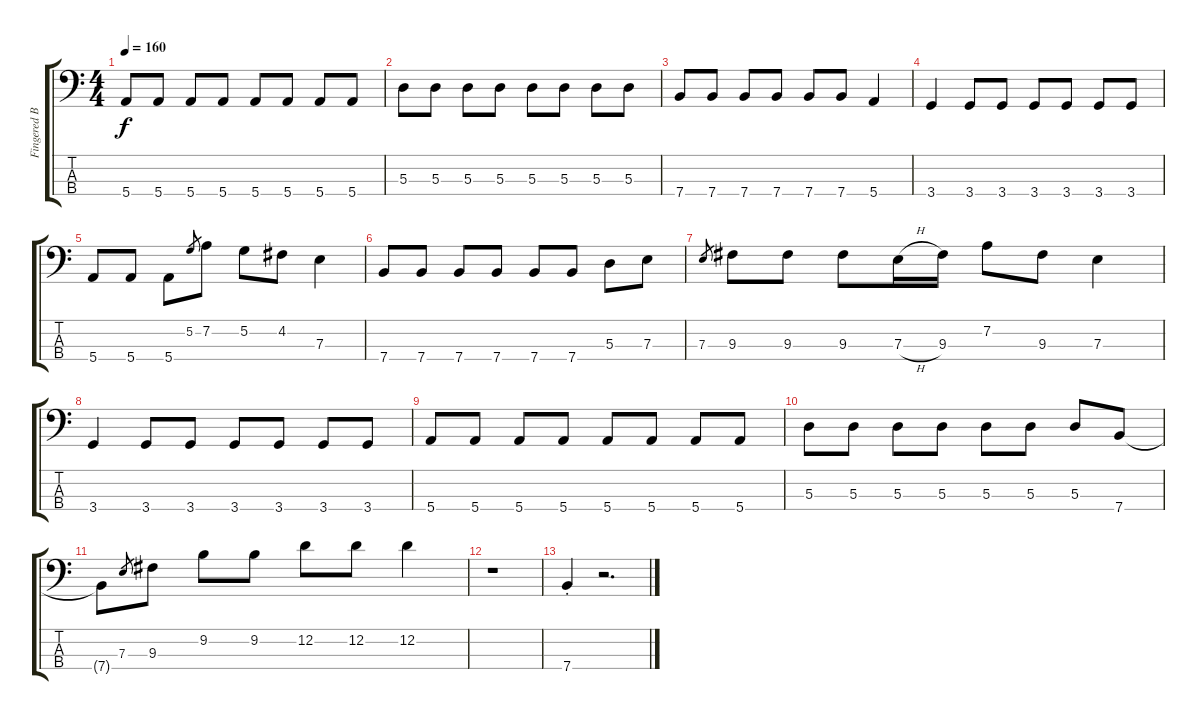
\track ("Fingered Bass" "Fingered B") {instrument electricbassfinger}
\staff {score tabs}
\tuning (G2 D2 A1 E1) {hide}
\ts (4 4)
\tempo 160
\clef f4
\ks c
5.4.8{dy f} 5.4.8 5.4.8 5.4.8 5.4.8 5.4.8 5.4.8 5.4.8 |
5.3.8 5.3.8 5.3.8 5.3.8 5.3.8 5.3.8 5.3.8 5.3.8 |
7.4.8 7.4.8 7.4.8 7.4.8 7.4.8 7.4.8 5.4.4 |
3.4.4 3.4.8 3.4.8 3.4.8 3.4.8 3.4.8 3.4.8 |
5.4.8 5.4.8 5.4.8 5.2.8{gr} 7.2.8 5.2.8 4.2.8 7.3.4 |
7.4.8 7.4.8 7.4.8 7.4.8 7.4.8 7.4.8 5.3.8 7.3.8 |
7.3.8{gr} 9.3.8 9.3.8 9.3.8 7.3{h}.16 9.3.16 7.2.8 9.3.8 7.3.4 |
3.4.4 3.4.8 3.4.8 3.4.8 3.4.8 3.4.8 3.4.8 |
5.4.8 5.4.8 5.4.8 5.4.8 5.4.8 5.4.8 5.4.8 5.4.8 |
5.3.8 5.3.8 5.3.8 5.3.8 5.3.8 5.3.8 5.3.8 7.4.8 |
7.4{t}.8 7.3.8{gr} 9.3.8 9.2.8 9.2.8 12.2.8 12.2.8 12.2.4 |
r.1 |
7.4{st}.4 r.2{d}
